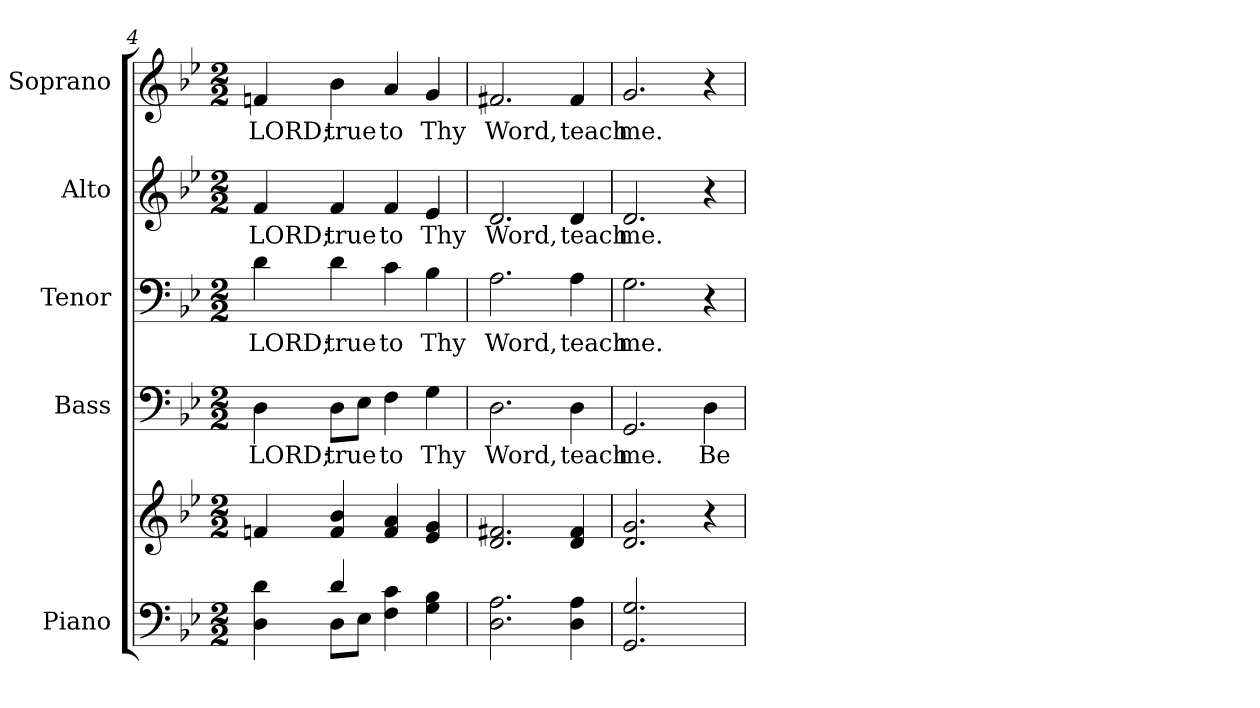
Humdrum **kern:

**kern	**kern	**kern	**text	**kern	**text	**kern	**text	**kern	**text
*part5	*part5	*part4	*part4	*part3	*part3	*part2	*part2	*part1	*part1
*staff6	*staff5	*staff4	*staff4	*staff3	*staff3	*staff2	*staff2	*staff1	*staff1
*I"Piano	*	*I"Bass	*	*I"Tenor	*	*I"Alto	*	*I"Soprano	*
*I'Pno.	*	*I'B.	*	*I'T.	*	*I'A.	*	*I'S.	*
*clefF4	*clefG2	*clefF4	*	*clefF4	*	*clefG2	*	*clefG2	*
*k[b-e-]	*k[b-e-]	*k[b-e-]	*	*k[b-e-]	*	*k[b-e-]	*	*k[b-e-]	*
*g:	*g:	*g:	*	*g:	*	*g:	*	*g:	*
*M2/2	*M2/2	*M2/2	*	*M2/2	*	*M2/2	*	*M2/2	*
=4	=4	=4	=4	=4	=4	=4	=4	=4	=4
*^	*	*	*	*	*	*	*	*	*
!	!	!	!	!LO:LY:b:color=#000000	!	!	!	!	!	!
!	!	!	!	!	!	!LO:LY:b:color=#000000	!	!	!	!
!	!	!	!	!	!	!	!	!LO:LY:b:color=#000000	!	!
!	!	!	!	!	!	!	!	!	!	!LO:LY:b:color=#000000
4Di\ 4di	4ryy	4fni/	4Di\	LORD;	4di\	LORD;	4fi/	LORD;	4fni/	LORD;
!	!	!	!	!LO:LY:b:color=#000000	!	!	!	!	!	!
!	!	!	!	!	!	!LO:LY:b:color=#000000	!	!	!	!
!	!	!	!	!	!	!	!	!LO:LY:b:color=#000000	!	!
!	!	!	!	!	!	!	!	!	!	!LO:LY:b:color=#000000
4di/	8Di\L	4fi/ 4b-i	8Di\L	true	4di\	true	4fi/	true	4b-i\	true
.	8E-i\J	.	8E-i\J	.	.	.	.	.	.	.
!	!	!	!	!LO:LY:b:color=#000000	!	!	!	!	!	!
!	!	!	!	!	!	!LO:LY:b:color=#000000	!	!	!	!
!	!	!	!	!	!	!	!	!LO:LY:b:color=#000000	!	!
!	!	!	!	!	!	!	!	!	!	!LO:LY:b:color=#000000
4Fi\ 4ci	2ryy	4fi/ 4ai	4Fi\	to	4ci\	to	4fi/	to	4ai/	to
!	!	!	!	!LO:LY:b:color=#000000	!	!	!	!	!	!
!	!	!	!	!	!	!LO:LY:b:color=#000000	!	!	!	!
!	!	!	!	!	!	!	!	!LO:LY:b:color=#000000	!	!
!	!	!	!	!	!	!	!	!	!	!LO:LY:b:color=#000000
4Gi\ 4B-i	.	4e-i/ 4gi	4Gi\	Thy	4B-i\	Thy	4e-i/	Thy	4gi/	Thy
*v	*v	*	*	*	*	*	*	*	*	*
=5	=5	=5	=5	=5	=5	=5	=5	=5	=5
!	!	!	!LO:LY:b:color=#000000	!	!	!	!	!	!
!	!	!	!	!	!LO:LY:b:color=#000000	!	!	!	!
!	!	!	!	!	!	!	!LO:LY:b:color=#000000	!	!
!	!	!	!	!	!	!	!	!	!LO:LY:b:color=#000000
2.Di\ 2.Ai	2.di/ 2.f#Xi	2.Di\	Word,	2.Ai\	Word,	2.di/	Word,	2.f#Xi/	Word,
!	!	!	!LO:LY:b:color=#000000	!	!	!	!	!	!
!	!	!	!	!	!LO:LY:b:color=#000000	!	!	!	!
!	!	!	!	!	!	!	!LO:LY:b:color=#000000	!	!
!	!	!	!	!	!	!	!	!	!LO:LY:b:color=#000000
4Di\ 4Ai	4di/ 4f#i	4Di\	teach	4Ai\	teach	4di/	teach	4f#i/	teach
!!LO:PB:g=z
=6	=6	=6	=6	=6	=6	=6	=6	=6	=6
!	!	!	!LO:LY:b:color=#000000	!	!	!	!	!	!
!	!	!	!	!	!LO:LY:b:color=#000000	!	!	!	!
!	!	!	!	!	!	!	!LO:LY:b:color=#000000	!	!
!	!	!	!	!	!	!	!	!	!LO:LY:b:color=#000000
2.GGi/ 2.Gi	2.di/ 2.gi	2.GGi/	me.	2.Gi\	me.	2.di/	me.	2.gi/	me.
!	!	!	!LO:LY:b:color=#000000	!	!	!	!	!	!
4Di\yy	4r	4Di\	Be-	4r	.	4r	.	4r	.
=	=	=	=	=	=	=	=	=	=
*-	*-	*-	*-	*-	*-	*-	*-	*-	*-
